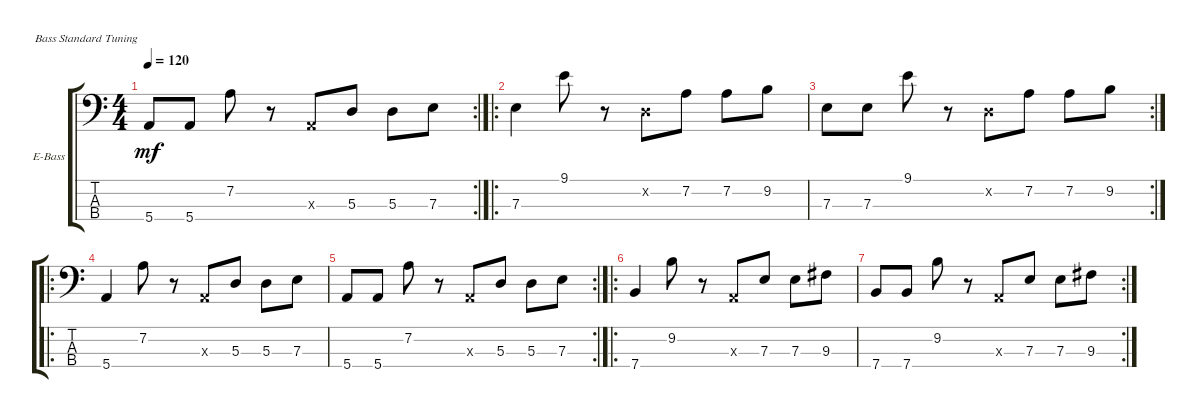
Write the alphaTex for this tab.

\defaultSystemsLayout 4
\bracketExtendMode groupsimilarinstruments
\firstSystemTrackNameOrientation horizontal
\otherSystemsTrackNameOrientation horizontal
\track ("Electric Bass" "E-Bass") {instrument electricbassfinger}
\staff {score tabs}
\tuning (G2 D2 A1 E1)
\rc 2
\ts (4 4)
\tempo 120
\clef f4
\ks c
5.4.8{dy mf} 5.4.8 7.2.8 r.8 0.3{x}.8 5.3.8 5.3.8 7.3.8 |
\ro
7.3.4 9.1.8 r.8 0.2{x}.8 7.2.8 7.2.8 9.2.8 |
\rc 2
7.3.8 7.3.8 9.1.8 r.8 0.2{x}.8 7.2.8 7.2.8 9.2.8 |
\ro
5.4.4 7.2.8 r.8 0.3{x}.8 5.3.8 5.3.8 7.3.8 |
\rc 2
5.4.8 5.4.8 7.2.8 r.8 0.3{x}.8 5.3.8 5.3.8 7.3.8 |
\ro
7.4.4 9.2.8 r.8 0.3{x}.8 7.3.8 7.3.8 9.3.8 |
\rc 2
7.4.8 7.4.8 9.2.8 r.8 0.3{x}.8 7.3.8 7.3.8 9.3.8
